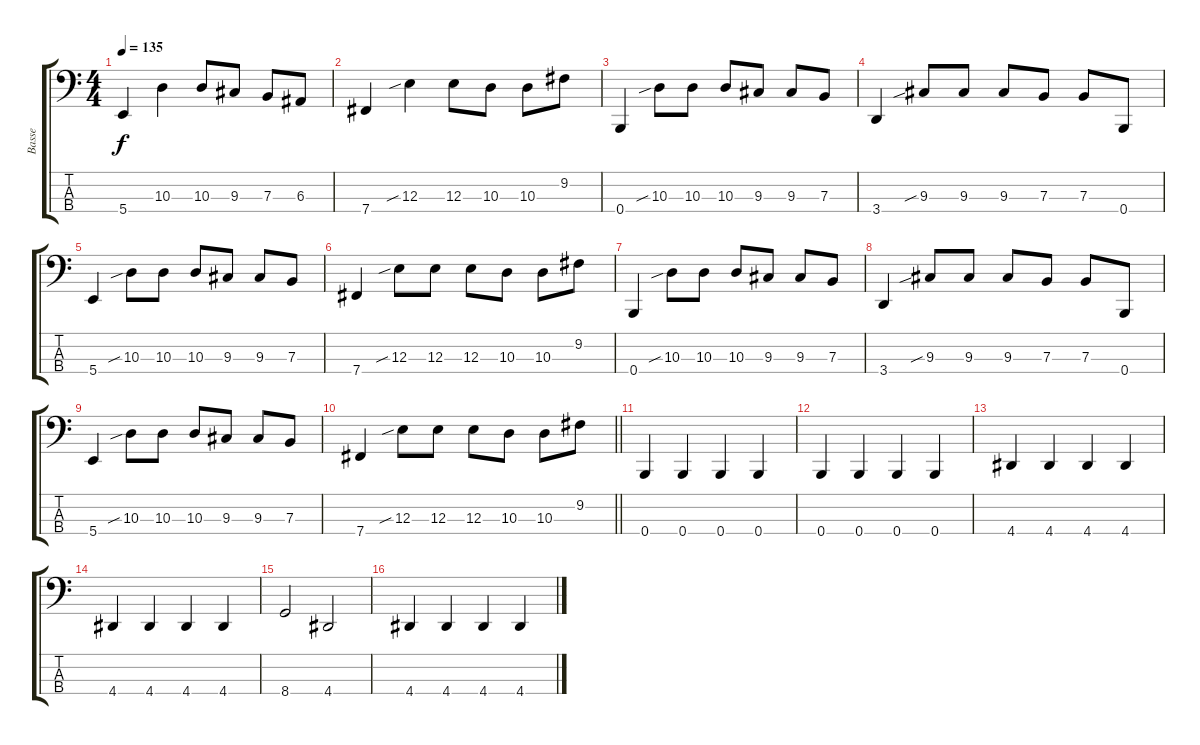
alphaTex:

\track ("Basse" "Basse") {instrument electricbassfinger}
\staff {score tabs}
\tuning (D2 A1 E1 B0) {hide}
\ts (4 4)
\tempo 135
\clef f4
\ks c
5.4.4{dy f} 10.3.4 10.3.8 9.3.8 7.3.8 6.3.8 |
7.4.4 12.3{sib}.4 12.3.8 10.3.8 10.3.8 9.2.8 |
0.4.4 10.3{sib}.8 10.3.8 10.3.8 9.3.8 9.3.8 7.3.8 |
3.4.4 9.3{sib}.8 9.3.8 9.3.8 7.3.8 7.3.8 0.4.8 |
5.4.4 10.3{sib}.8 10.3.8 10.3.8 9.3.8 9.3.8 7.3.8 |
7.4.4 12.3{sib}.8 12.3.8 12.3.8 10.3.8 10.3.8 9.2.8 |
0.4.4 10.3{sib}.8 10.3.8 10.3.8 9.3.8 9.3.8 7.3.8 |
3.4.4 9.3{sib}.8 9.3.8 9.3.8 7.3.8 7.3.8 0.4.8 |
5.4.4 10.3{sib}.8 10.3.8 10.3.8 9.3.8 9.3.8 7.3.8 |
\barLineRight lightlight
7.4.4 12.3{sib}.8 12.3.8 12.3.8 10.3.8 10.3.8 9.2.8 |
0.4.4 0.4.4 0.4.4 0.4.4 |
0.4.4 0.4.4 0.4.4 0.4.4 |
4.4.4 4.4.4 4.4.4 4.4.4 |
4.4.4 4.4.4 4.4.4 4.4.4 |
8.4.2 4.4.2 |
4.4.4 4.4.4 4.4.4 4.4.4
